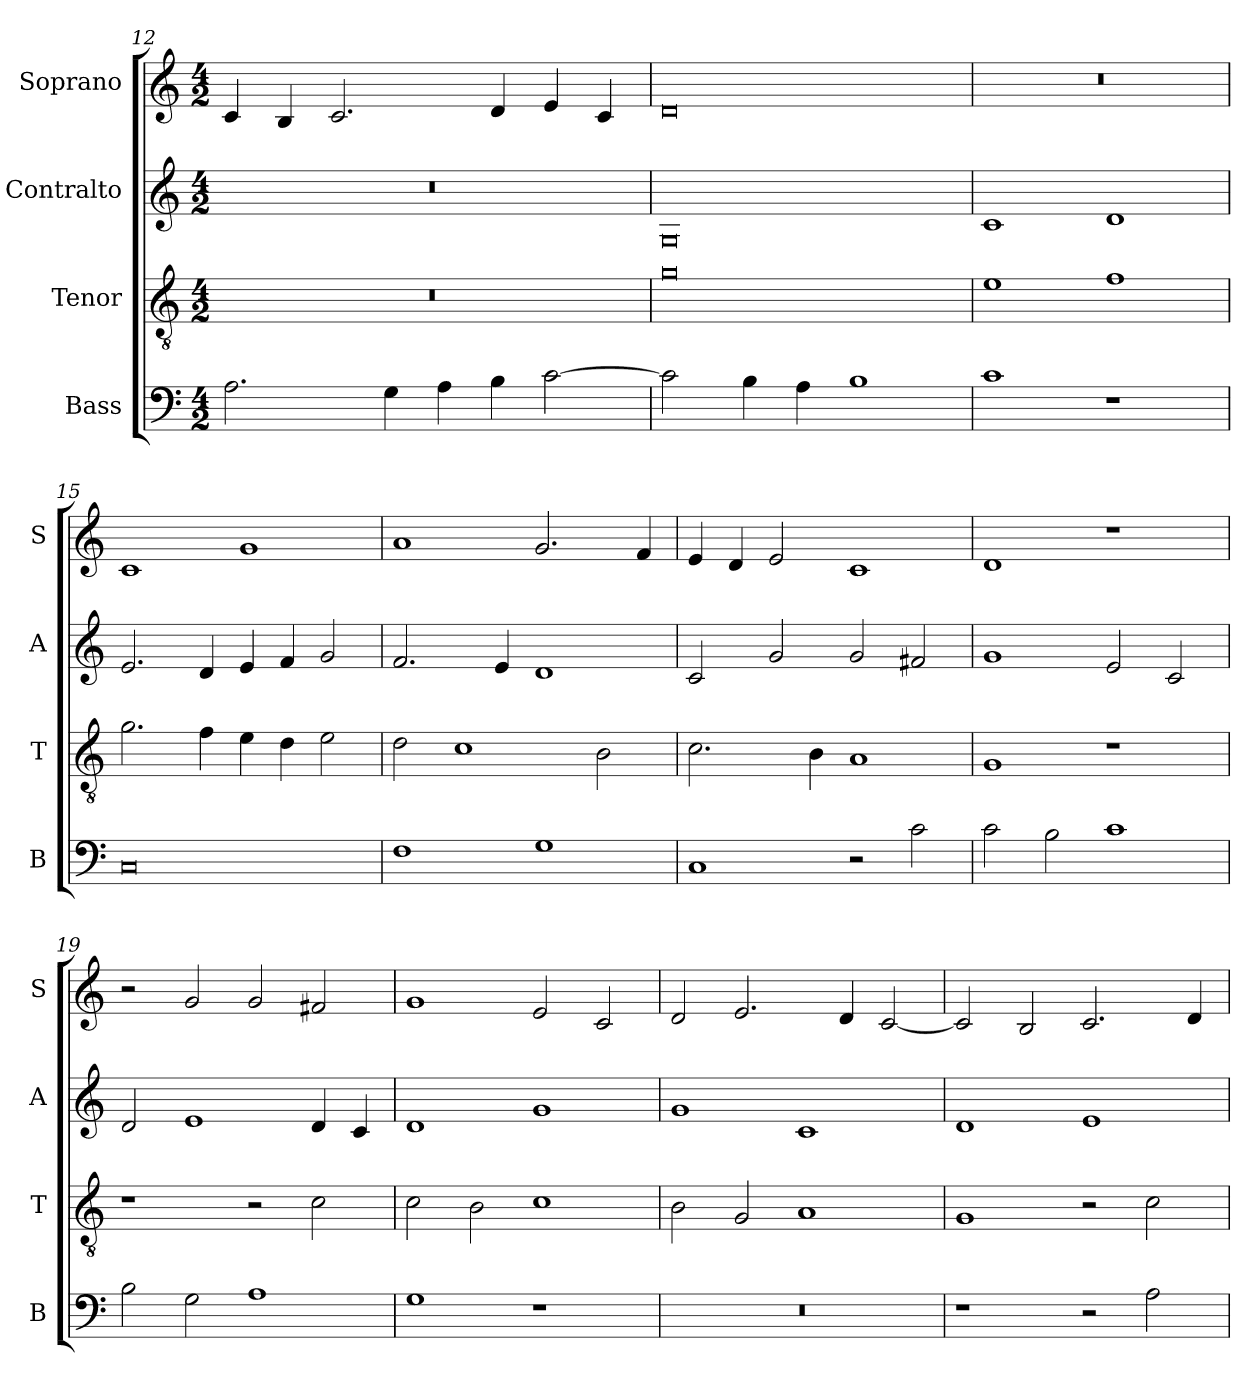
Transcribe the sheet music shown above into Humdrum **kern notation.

**kern	**kern	**kern	**kern
*part4	*part3	*part2	*part1
*staff4	*staff3	*staff2	*staff1
*I"Bass	*I"Tenor	*I"Contralto	*I"Soprano
*I'B	*I'T	*I'A	*I'S
*clefF4	*clefGv2	*clefG2	*clefG2
*k[]	*k[]	*k[]	*k[]
*G:mix	*G:mix	*G:mix	*G:mix
*M4/2	*M4/2	*M4/2	*M4/2
=12	=12	=12	=12
2.A	0r	0r	4c
.	.	.	4B
.	.	.	2.c
4G	.	.	.
4A	.	.	.
4B	.	.	4d
[2c	.	.	4e
.	.	.	4c
=13	=13	=13	=13
2c]	0g	0G	0d
4B	.	.	.
4A	.	.	.
1B	.	.	.
=14	=14	=14	=14
1c	1e	1c	0r
1r	1f	1d	.
=15	=15	=15	=15
0C	2.g	2.e	1c
.	4f	4d	.
.	4e	4e	1g
.	4d	4f	.
.	2e	2g	.
=16	=16	=16	=16
1F	2d	2.f	1a
.	1c	.	.
.	.	4e	.
1G	.	1d	2.g
.	2B	.	.
.	.	.	4f
=17	=17	=17	=17
1C	2.c	2c	4e
.	.	.	4d
.	.	2g	2e
.	4B	.	.
2r	1A	2g	1c
2c	.	2f#X	.
=18	=18	=18	=18
2c	1G	1g	1d
2B	.	.	.
1c	1r	2e	1r
.	.	2c	.
=19	=19	=19	=19
2B	1r	2d	2r
2G	.	1e	2g
1A	2r	.	2g
.	2c	4d	2f#X
.	.	4c	.
=20	=20	=20	=20
1G	2c	1d	1g
.	2B	.	.
1r	1c	1g	2e
.	.	.	2c
=21	=21	=21	=21
0r	2B	1g	2d
.	2G	.	2.e
.	1A	1c	.
.	.	.	4d
.	.	.	[2c
=22	=22	=22	=22
1r	1G	1d	2c]
.	.	.	2B
2r	2r	1e	2.c
2A	2c	.	.
.	.	.	4d
=	=	=	=
*-	*-	*-	*-
